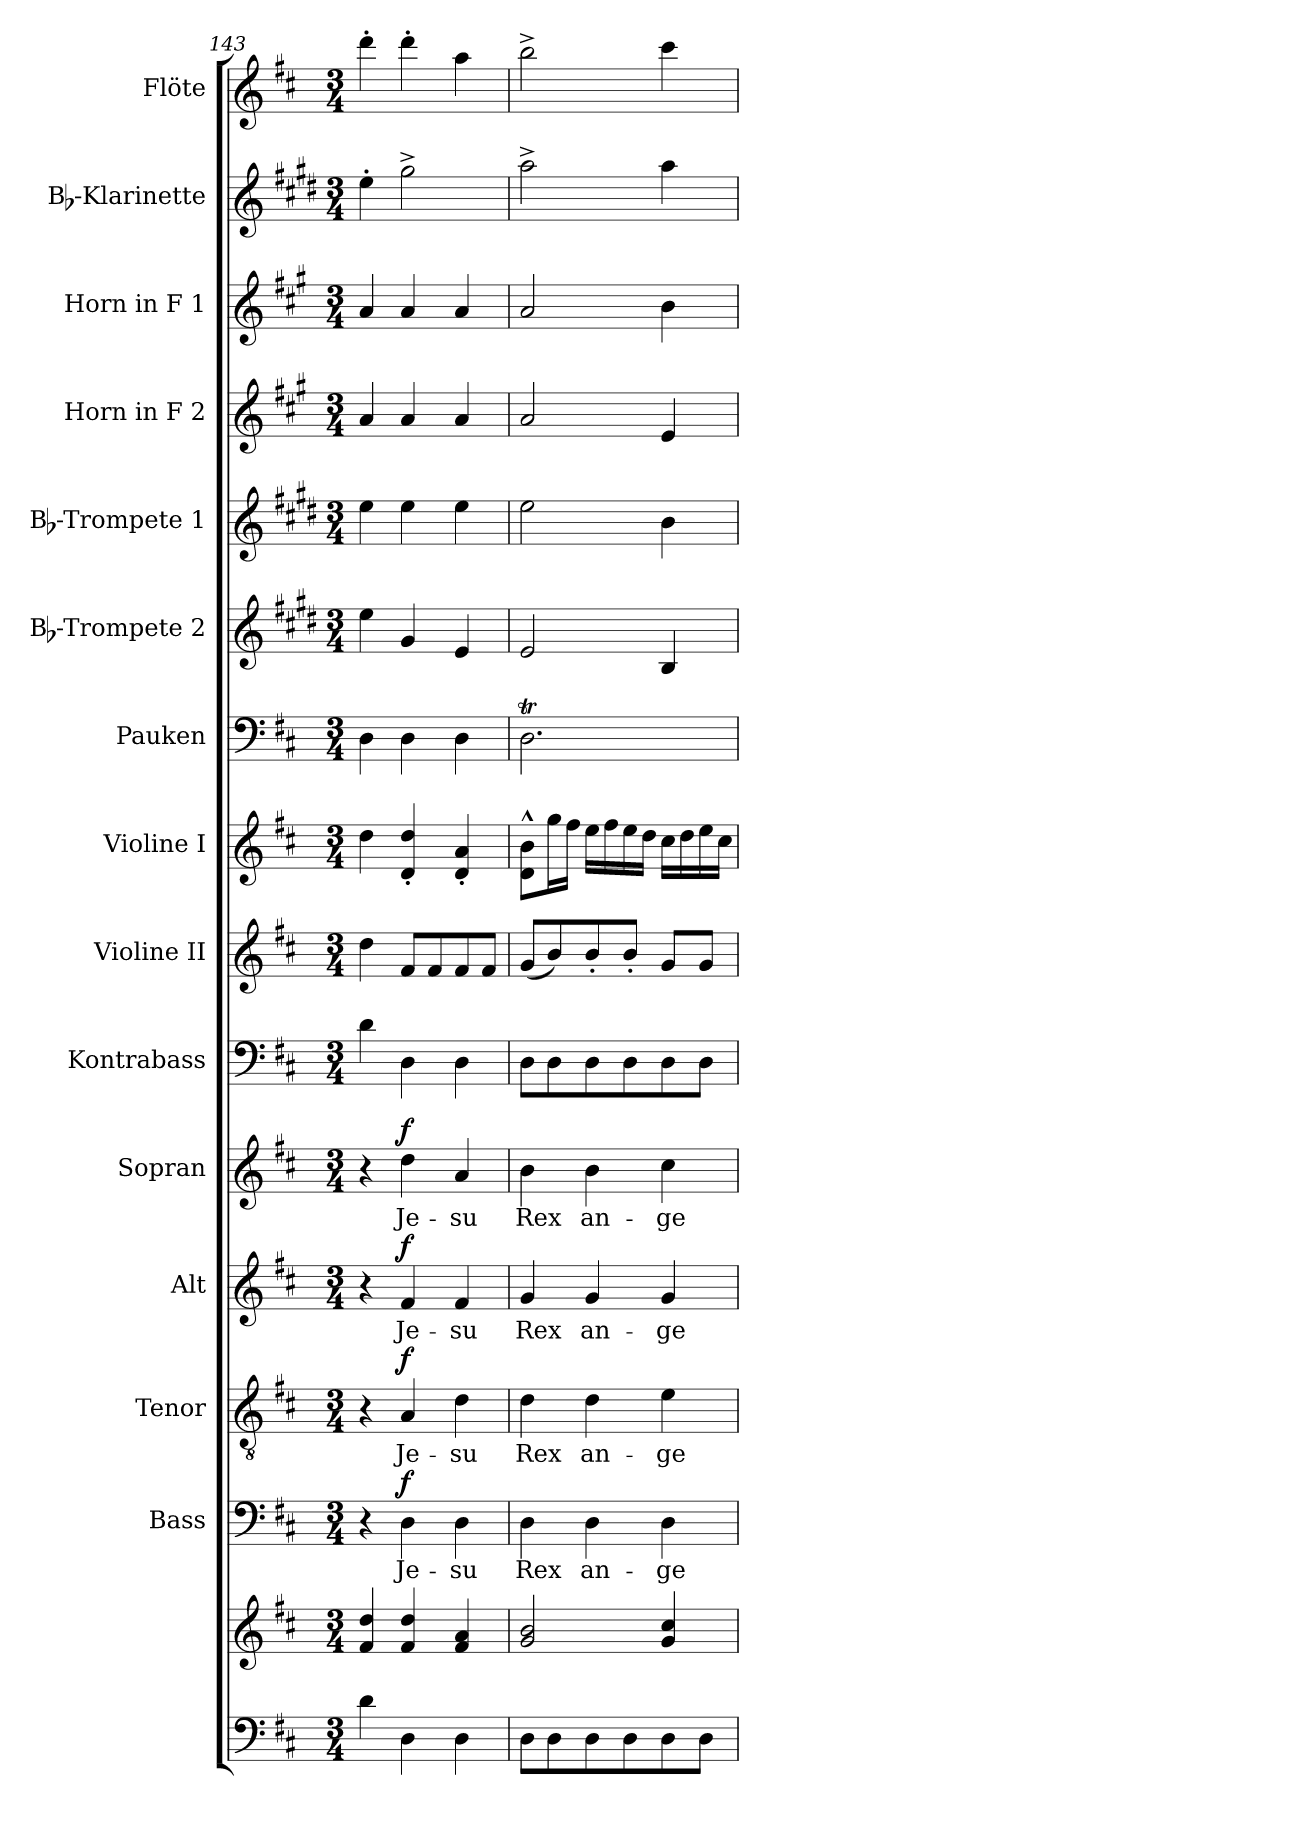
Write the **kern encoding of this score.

**kern	**kern	**kern	**text	**dynam	**kern	**text	**dynam	**kern	**text	**dynam	**kern	**text	**dynam	**kern	**kern	**kern	**kern	**kern	**kern	**kern	**kern	**kern	**kern
*part15	*part15	*part14	*part14	*part14	*part13	*part13	*part13	*part12	*part12	*part12	*part11	*part11	*part11	*part10	*part9	*part8	*part7	*part6	*part5	*part4	*part3	*part2	*part1
*staff16	*staff15	*staff14	*staff14	*staff14	*staff13	*staff13	*staff13	*staff12	*staff12	*staff12	*staff11	*staff11	*staff11	*staff10	*staff9	*staff8	*staff7	*staff6	*staff5	*staff4	*staff3	*staff2	*staff1
*	*	*I"Bass	*	*	*I"Tenor	*	*	*I"Alt	*	*	*I"Sopran	*	*	*I"Kontrabass	*I"Violine II	*I"Violine I	*I"Pauken	*I"Bb-Trompete 2	*I"Bb-Trompete 1	*I"Horn in F 2	*I"Horn in F 1	*I"Bb-Klarinette	*I"Flöte
*	*	*I'B.	*	*	*I'T.	*	*	*I'A.	*	*	*I'S.	*	*	*I'Kb.	*I'Vl. II	*I'Vl. I	*I'Pk.	*I'Bb Trp. 2	*I'Bb Trp. 1	*	*	*I'Bb Kl.	*I'Fl.
*clefF4	*clefG2	*clefF4	*	*	*clefGv2	*	*	*clefG2	*	*	*clefG2	*	*	*clefF4	*clefG2	*clefG2	*clefF4	*clefG2	*clefG2	*clefG2	*clefG2	*clefG2	*clefG2
*	*	*	*	*	*	*	*	*	*	*	*	*	*	*ITrd7c12	*	*	*	*ITrd1c2	*ITrd1c2	*ITrd4c7	*ITrd4c7	*ITrd1c2	*
*k[f#c#]	*k[f#c#]	*k[f#c#]	*	*	*k[f#c#]	*	*	*k[f#c#]	*	*	*k[f#c#]	*	*	*k[f#c#]	*k[f#c#]	*k[f#c#]	*k[f#c#]	*k[f#c#]	*k[f#c#]	*k[f#c#]	*k[f#c#]	*k[f#c#]	*k[f#c#]
*D:	*D:	*D:	*	*	*D:	*	*	*D:	*	*	*D:	*	*	*D:	*D:	*D:	*D:	*D:	*D:	*D:	*D:	*D:	*D:
*M3/4	*M3/4	*M3/4	*	*	*M3/4	*	*	*M3/4	*	*	*M3/4	*	*	*M3/4	*M3/4	*M3/4	*M3/4	*M3/4	*M3/4	*M3/4	*M3/4	*M3/4	*M3/4
=143	=143	=143	=143	=143	=143	=143	=143	=143	=143	=143	=143	=143	=143	=143	=143	=143	=143	=143	=143	=143	=143	=143	=143
4d\	4f#/ 4dd/	4r	.	.	4r	.	.	4r	.	.	4r	.	.	4D\	4dd\	4dd\	4D\	4dd\	4dd\	4d/	4d/	4dd'>\	4ddd'>\
!	!	!	!LO:LY:b	!LO:DY:a	!	!LO:LY:b	!LO:DY:a	!	!LO:LY:b	!LO:DY:a	!	!LO:LY:b	!LO:DY:a	!	!	!	!	!	!	!	!	!	!
4D\	4f#/ 4dd/	4D\	Je-	f	4A/	Je-	f	4f#/	Je-	f	4dd\	Je-	f	4DD\	8f#/L	4d/'< 4dd/'<	4D\	4f#/	4dd\	4d/	4d/	2ff#^>\	4ddd'>\
.	.	.	.	.	.	.	.	.	.	.	.	.	.	.	8f#/	.	.	.	.	.	.	.	.
!	!	!	!LO:LY:b	!	!	!LO:LY:b	!	!	!LO:LY:b	!	!	!LO:LY:b	!	!	!	!	!	!	!	!	!	!	!
4D\	4f#/ 4a/	4D\	-su	.	4d\	-su	.	4f#/	-su	.	4a/	-su	.	4DD\	8f#/	4d/'< 4a/'<	4D\	4d/	4dd\	4d/	4d/	.	4aa\
.	.	.	.	.	.	.	.	.	.	.	.	.	.	.	8f#/J	.	.	.	.	.	.	.	.
=144	=144	=144	=144	=144	=144	=144	=144	=144	=144	=144	=144	=144	=144	=144	=144	=144	=144	=144	=144	=144	=144	=144	=144
!	!	!	!LO:LY:b	!	!	!LO:LY:b	!	!	!LO:LY:b	!	!	!LO:LY:b	!	!	!	!	!	!	!	!	!	!	!
8D\L	2g/ 2b/	4D\	Rex	.	4d\	Rex	.	4g/	Rex	.	4b\	Rex	.	8DD\L	(<8g/L	8d\^^> 8b\^^>L	2.DT\	2d/	2dd\	2d/	2d/	2gg^>\	2bb^>\
8D\	.	.	.	.	.	.	.	.	.	.	.	.	.	8DD\	8b/)	16gg\L	.	.	.	.	.	.	.
.	.	.	.	.	.	.	.	.	.	.	.	.	.	.	.	16ff#\JJ	.	.	.	.	.	.	.
!	!	!	!LO:LY:b	!	!	!LO:LY:b	!	!	!LO:LY:b	!	!	!LO:LY:b	!	!	!	!	!	!	!	!	!	!	!
8D\	.	4D\	an-	.	4d\	an-	.	4g/	an-	.	4b\	an-	.	8DD\	8b'</	16ee\LL	.	.	.	.	.	.	.
.	.	.	.	.	.	.	.	.	.	.	.	.	.	.	.	16ff#\	.	.	.	.	.	.	.
8D\	.	.	.	.	.	.	.	.	.	.	.	.	.	8DD\	8b'</J	16ee\	.	.	.	.	.	.	.
.	.	.	.	.	.	.	.	.	.	.	.	.	.	.	.	16dd\JJ	.	.	.	.	.	.	.
!	!	!	!LO:LY:b	!	!	!LO:LY:b	!	!	!LO:LY:b	!	!	!LO:LY:b	!	!	!	!	!	!	!	!	!	!	!
8D\	4g/ 4cc#/	4D\	-ge-	.	4e\	-ge-	.	4g/	-ge-	.	4cc#\	-ge-	.	8DD\	8g/L	16cc#\LL	.	4A/	4a\	4A/	4e\	4gg\	4ccc#\
.	.	.	.	.	.	.	.	.	.	.	.	.	.	.	.	16dd\	.	.	.	.	.	.	.
8D\J	.	.	.	.	.	.	.	.	.	.	.	.	.	8DD\J	8g/J	16ee\	.	.	.	.	.	.	.
.	.	.	.	.	.	.	.	.	.	.	.	.	.	.	.	16cc#\JJ	.	.	.	.	.	.	.
=	=	=	=	=	=	=	=	=	=	=	=	=	=	=	=	=	=	=	=	=	=	=	=
*-	*-	*-	*-	*-	*-	*-	*-	*-	*-	*-	*-	*-	*-	*-	*-	*-	*-	*-	*-	*-	*-	*-	*-
